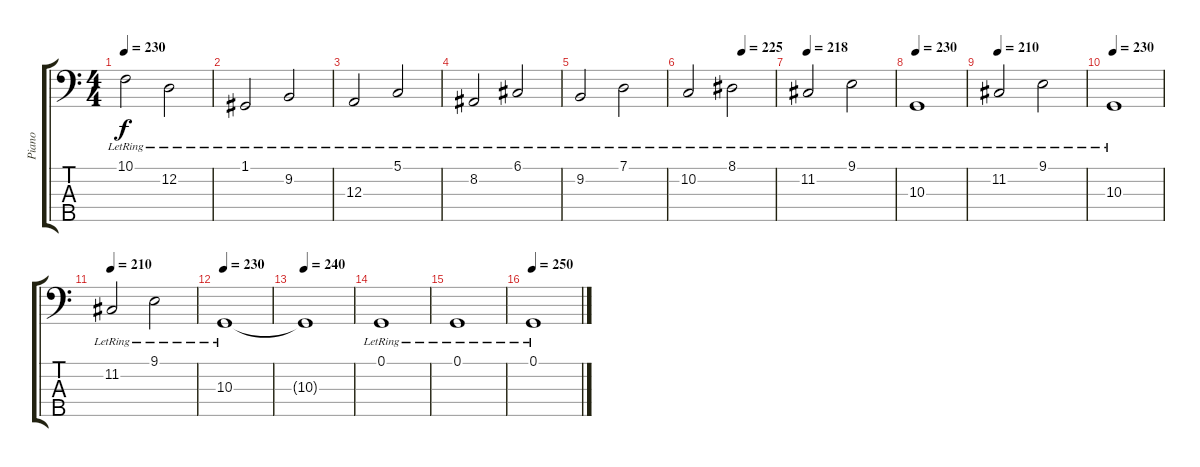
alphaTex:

\track ("Piano" "Piano") {instrument acousticgrandpiano}
\staff {score tabs}
\tuning (G2 D2 A1 E1 B0) {hide}
\ts (4 4)
\tempo 230
\clef f4
\ks c
10.1{lr}.2{dy f} 12.2{lr}.2 |
1.1{lr}.2 9.2{lr}.2 |
12.3{lr}.2 5.1{lr}.2 |
8.2{lr}.2 6.1{lr}.2 |
9.2{lr}.2 7.1{lr}.2 |
\tempo (225 0.625)
10.2{lr}.2 8.1{lr}.2 |
\tempo 218
11.2{lr}.2 9.1{lr}.2 |
\tempo 230
10.3{lr}.1 |
\tempo 210
11.2{lr}.2 9.1{lr}.2 |
\tempo 230
10.3{lr}.1 |
\tempo 210
11.2{lr}.2 9.1{lr}.2 |
\tempo 230
10.3{lr}.1 |
\tempo 240
10.3{t}.1 |
0.1{lr}.1 |
0.1{lr}.1 |
\tempo 250
0.1{lr}.1
